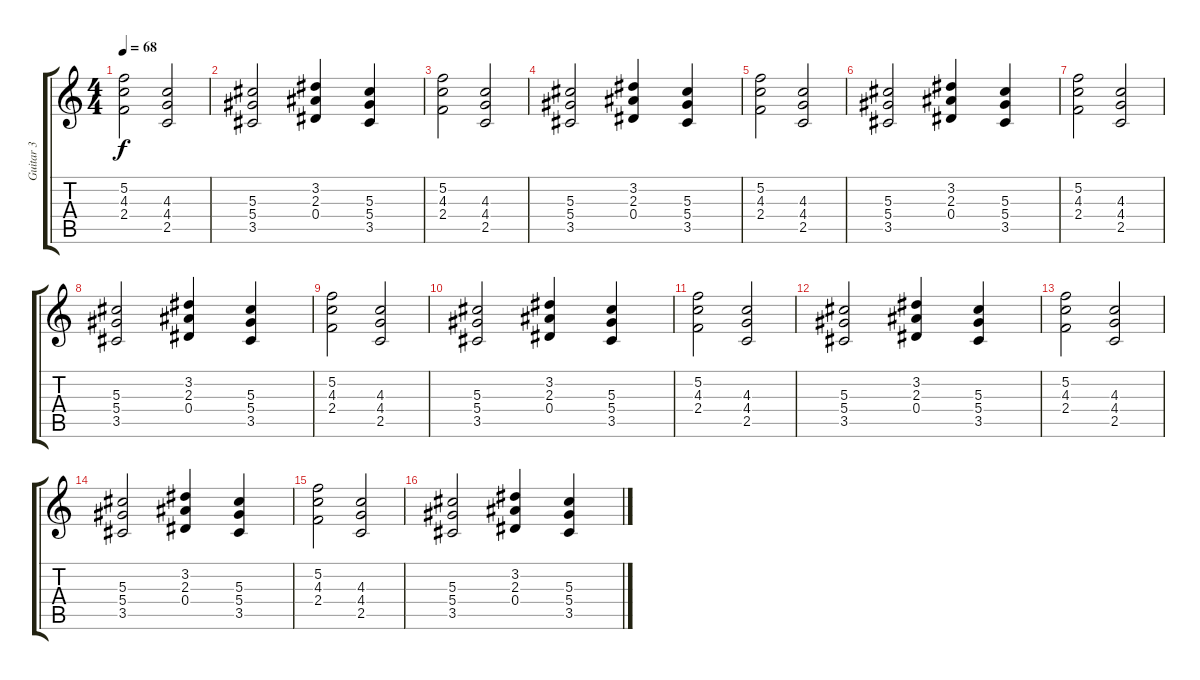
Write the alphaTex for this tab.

\track ("Guitar 3" "Guitar 3") {instrument distortionguitar}
\staff {score tabs}
\tuning (F4 C4 Ab3 Eb3 Bb2 F2) {hide}
\ts (4 4)
\tempo 68
\clef g2
\ks c
(5.2 4.3 2.4).2{dy f} (4.3 4.4 2.5).2 |
(5.3 5.4 3.5).2 (3.2 2.3 0.4).4 (5.3 5.4 3.5).4 |
(5.2 4.3 2.4).2 (4.3 4.4 2.5).2 |
(5.3 5.4 3.5).2 (3.2 2.3 0.4).4 (5.3 5.4 3.5).4 |
(5.2 4.3 2.4).2 (4.3 4.4 2.5).2 |
(5.3 5.4 3.5).2 (3.2 2.3 0.4).4 (5.3 5.4 3.5).4 |
(5.2 4.3 2.4).2 (4.3 4.4 2.5).2 |
(5.3 5.4 3.5).2 (3.2 2.3 0.4).4 (5.3 5.4 3.5).4 |
(5.2 4.3 2.4).2 (4.3 4.4 2.5).2 |
(5.3 5.4 3.5).2 (3.2 2.3 0.4).4 (5.3 5.4 3.5).4 |
\section ("" "")
(5.2 4.3 2.4).2{volume 11} (4.3 4.4 2.5).2 |
(5.3 5.4 3.5).2 (3.2 2.3 0.4).4 (5.3 5.4 3.5).4 |
(5.2 4.3 2.4).2{volume 9} (4.3 4.4 2.5).2 |
(5.3 5.4 3.5).2 (3.2 2.3 0.4).4 (5.3 5.4 3.5).4 |
(5.2 4.3 2.4).2{volume 7} (4.3 4.4 2.5).2 |
(5.3 5.4 3.5).2 (3.2 2.3 0.4).4 (5.3 5.4 3.5).4
